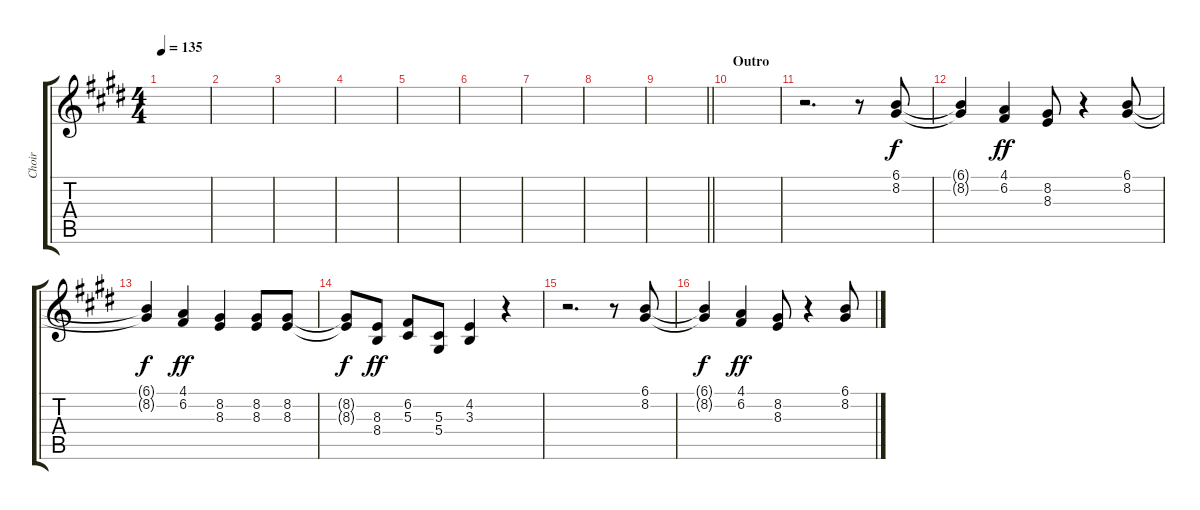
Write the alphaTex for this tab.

\track ("Choir" "Choir") {mute instrument choiraahs}
\staff {score tabs}
\tuning (F4 C4 Ab3 Eb3 Bb2 F2) {hide}
\ts (4 4)
\tempo 135
\clef g2
\ks e
|
|
|
|
|
|
|
|
\barLineRight lightlight
|
\section ("" "Outro")
|
r.2{d} r.8 (6.1 8.2).8 |
(6.1{t} 8.2{t}).4{dy f} (4.1 6.2).4{dy ff} (8.2 8.3).8 r.4 (6.1 8.2).8 |
(6.1{t} 8.2{t}).4{dy f} (4.1 6.2).4{dy ff} (8.2 8.3).4 (8.2 8.3).8 (8.2 8.3).8 |
(8.2{t} 8.3{t}).8{dy f} (8.3 8.4).8{dy ff} (6.2 5.3).8 (5.3 5.4).8 (4.2 3.3).4 r.4 |
r.2{d} r.8 (6.1 8.2).8 |
(6.1{t} 8.2{t}).4{dy f} (4.1 6.2).4{dy ff} (8.2 8.3).8 r.4 (6.1 8.2).8
